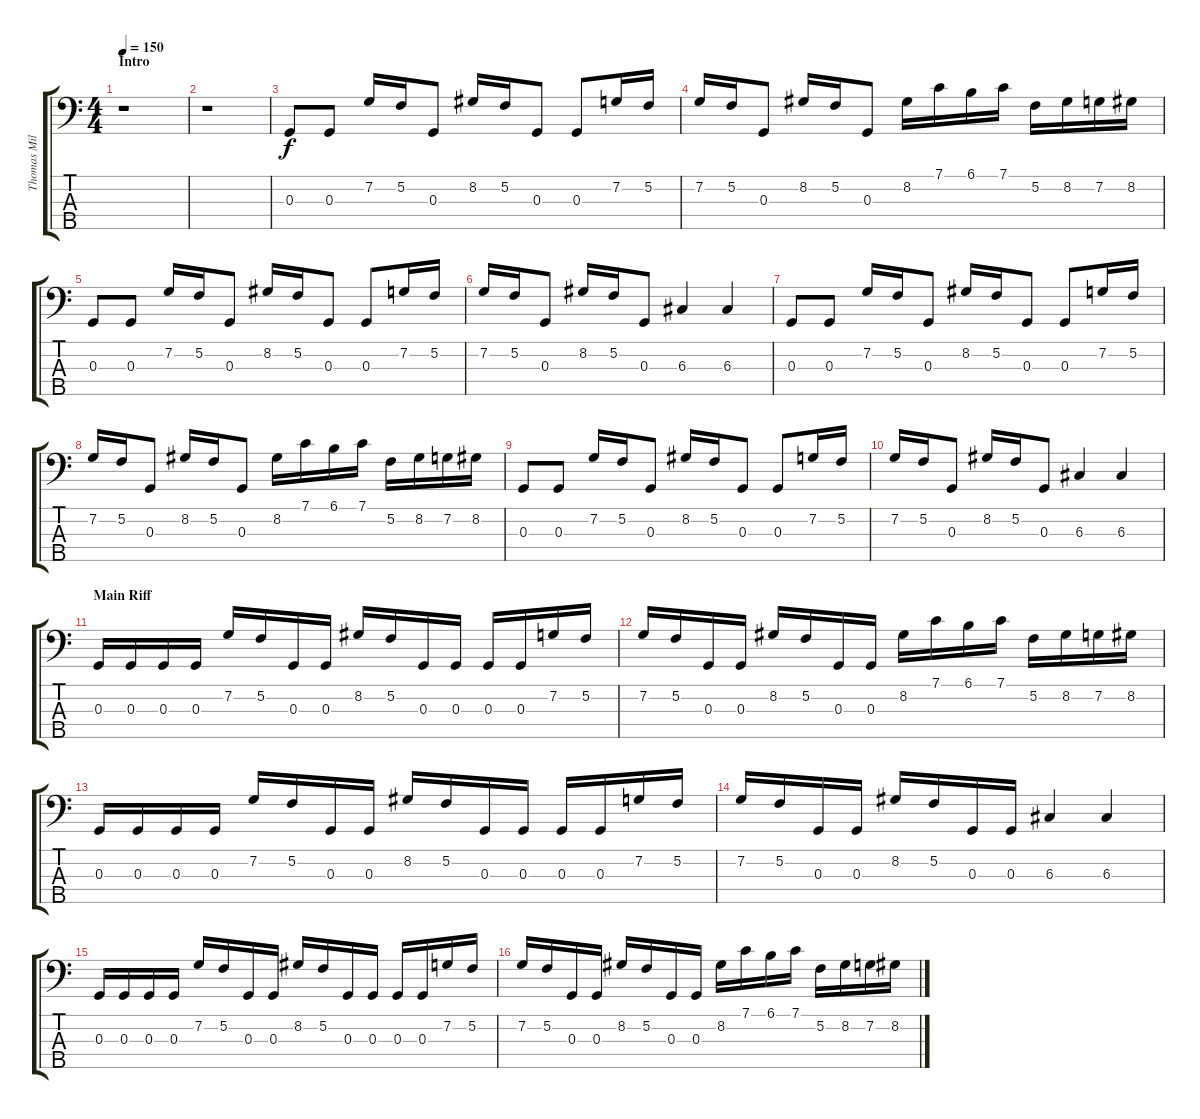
\track ("Thomas Miller" "Thomas Mil") {instrument electricbassfinger}
\staff {score tabs}
\tuning (F2 C2 G1 D1 A0) {hide}
\ts (4 4)
\section ("" "Intro")
\tempo 150
\clef f4
\ks c
r.1{dy f instrument electricbassfinger} |
r.1 |
0.3.8{volume 16 balance 8} 0.3.8 7.2.16 5.2.16 0.3.8 8.2.16 5.2.16 0.3.8 0.3.8 7.2.16 5.2.16 |
7.2.16 5.2.16 0.3.8 8.2.16 5.2.16 0.3.8 8.2.16 7.1.16 6.1.16 7.1.16 5.2.16 8.2.16 7.2.16 8.2.16 |
0.3.8 0.3.8 7.2.16 5.2.16 0.3.8 8.2.16 5.2.16 0.3.8 0.3.8 7.2.16 5.2.16 |
7.2.16 5.2.16 0.3.8 8.2.16 5.2.16 0.3.8 6.3.4 6.3.4 |
0.3.8{volume 16 balance 8} 0.3.8 7.2.16 5.2.16 0.3.8 8.2.16 5.2.16 0.3.8 0.3.8 7.2.16 5.2.16 |
7.2.16 5.2.16 0.3.8 8.2.16 5.2.16 0.3.8 8.2.16 7.1.16 6.1.16 7.1.16 5.2.16 8.2.16 7.2.16 8.2.16 |
0.3.8 0.3.8 7.2.16 5.2.16 0.3.8 8.2.16 5.2.16 0.3.8 0.3.8 7.2.16 5.2.16 |
7.2.16 5.2.16 0.3.8 8.2.16 5.2.16 0.3.8 6.3.4 6.3.4 |
\section ("" "Main Riff")
0.3.16{volume 16 balance 8} 0.3.16 0.3.16 0.3.16 7.2.16 5.2.16 0.3.16 0.3.16 8.2.16 5.2.16 0.3.16 0.3.16 0.3.16 0.3.16 7.2.16 5.2.16 |
7.2.16 5.2.16 0.3.16 0.3.16 8.2.16 5.2.16 0.3.16 0.3.16 8.2.16 7.1.16 6.1.16 7.1.16 5.2.16 8.2.16 7.2.16 8.2.16 |
0.3.16{volume 16 balance 8} 0.3.16 0.3.16 0.3.16 7.2.16 5.2.16 0.3.16 0.3.16 8.2.16 5.2.16 0.3.16 0.3.16 0.3.16 0.3.16 7.2.16 5.2.16 |
7.2.16 5.2.16 0.3.16 0.3.16 8.2.16 5.2.16 0.3.16 0.3.16 6.3.4 6.3.4 |
0.3.16{volume 16 balance 8} 0.3.16 0.3.16 0.3.16 7.2.16 5.2.16 0.3.16 0.3.16 8.2.16 5.2.16 0.3.16 0.3.16 0.3.16 0.3.16 7.2.16 5.2.16 |
7.2.16 5.2.16 0.3.16 0.3.16 8.2.16 5.2.16 0.3.16 0.3.16 8.2.16 7.1.16 6.1.16 7.1.16 5.2.16 8.2.16 7.2.16 8.2.16
